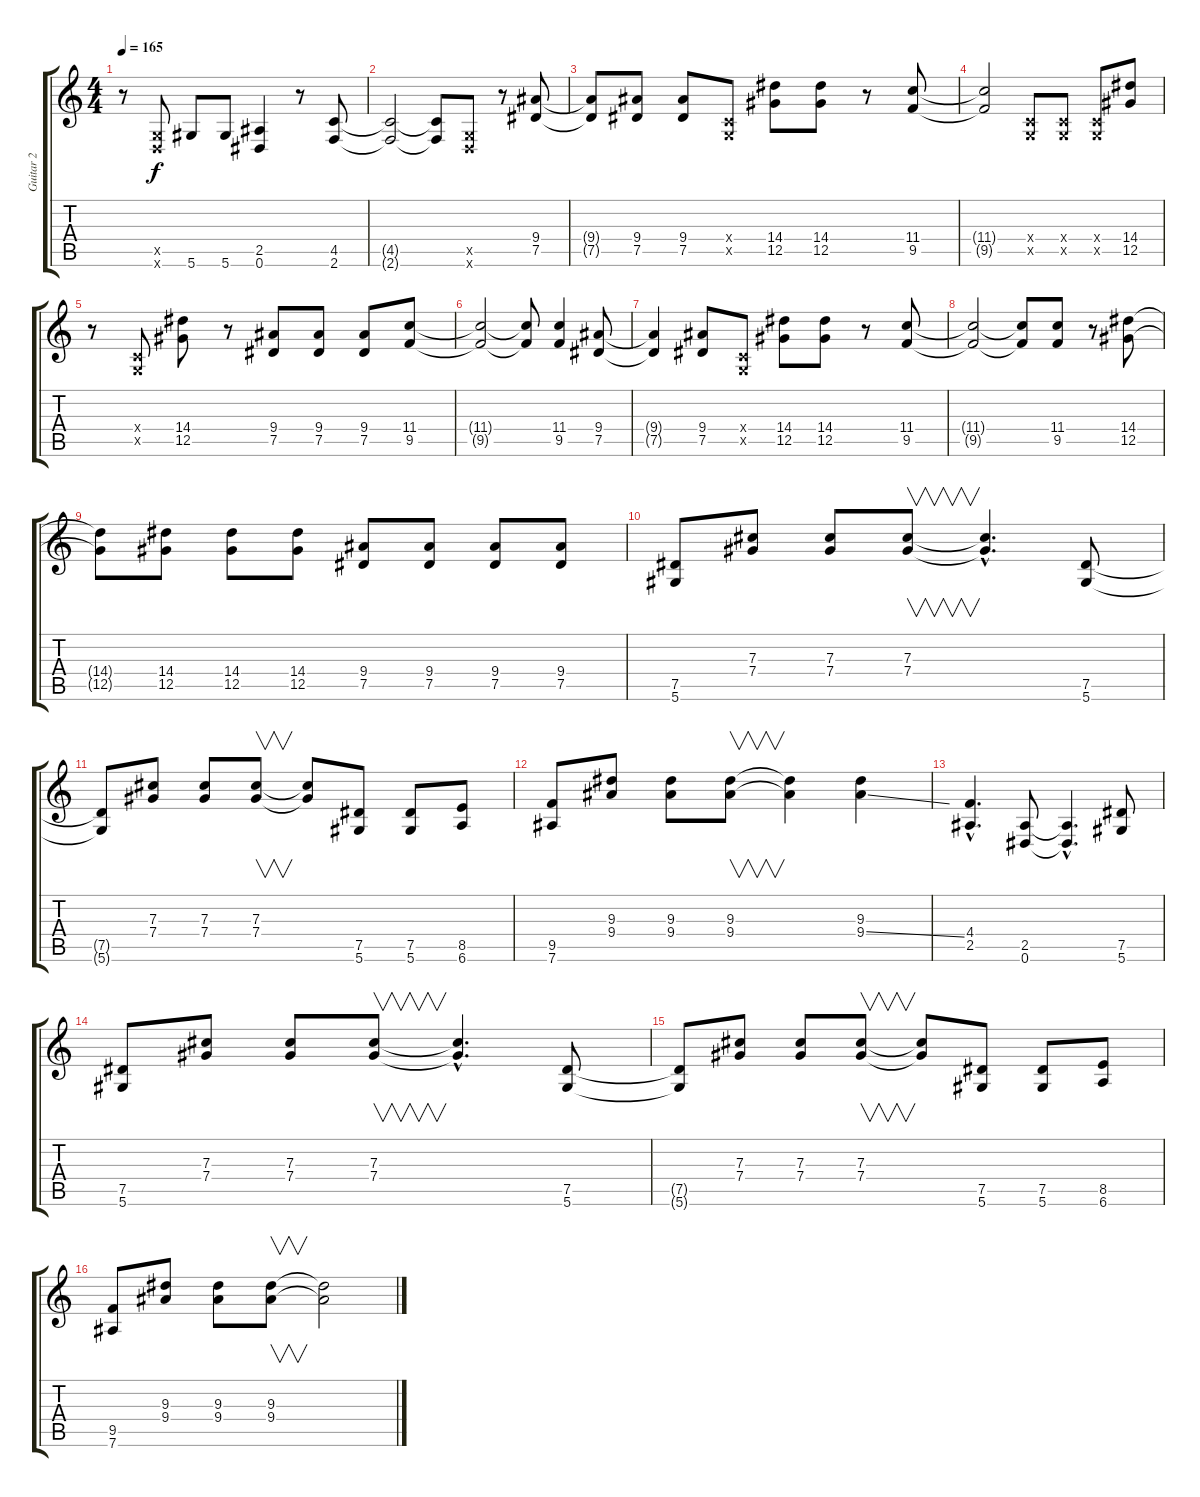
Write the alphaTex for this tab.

\track ("Guitar 2" "Guitar 2") {instrument distortionguitar}
\staff {score tabs}
\tuning (Eb4 Bb3 Gb3 Db3 Ab2 Eb2) {hide}
\ts (4 4)
\tempo 165
\clef g2
\ks c
r.8{dy f} (-1.5{x} -1.6{x}).8 5.6.8 5.6.8 (2.5 0.6).4 r.8 (4.5 2.6).8 |
(4.5{t} 2.6{t}).2 (4.5{t} 2.6{t}).8 (-1.5{x} -1.6{x}).8 r.8 (9.4 7.5).8 |
(9.4{t} 7.5{t}).8 (9.4 7.5).8 (9.4 7.5).8 (-1.4{x} -1.5{x}).8 (14.4 12.5).8 (14.4 12.5).8 r.8 (11.4 9.5).8 |
(11.4{t} 9.5{t}).2 (-1.4{x} -1.5{x}).8 (-1.4{x} -1.5{x}).8 (-1.4{x} -1.5{x}).8 (14.4 12.5).8 |
r.8 (-1.4{x} -1.5{x}).8 (14.4 12.5).8 r.8 (9.4 7.5).8 (9.4 7.5).8 (9.4 7.5).8 (11.4 9.5).8 |
(11.4{t} 9.5{t}).2 (11.4{t} 9.5{t}).8 (11.4 9.5).4 (9.4 7.5).8 |
(9.4{t} 7.5{t}).4 (9.4 7.5).8 (-1.4{x} -1.5{x}).8 (14.4 12.5).8 (14.4 12.5).8 r.8 (11.4 9.5).8 |
(11.4{t} 9.5{t}).2 (11.4{t} 9.5{t}).8 (11.4 9.5).8 r.8 (14.4 12.5).8 |
(14.4{t} 12.5{t}).8 (14.4 12.5).8 (14.4 12.5).8 (14.4 12.5).8 (9.4 7.5).8 (9.4 7.5).8 (9.4 7.5).8 (9.4 7.5).8 |
(7.5 5.6).8 (7.3 7.4).8 (7.3 7.4).8 (7.3 7.4).8{v} (7.3{hac t} 7.4{hac t}).4{d} (7.5 5.6).8 |
(7.5{t} 5.6{t}).8 (7.3 7.4).8 (7.3 7.4).8 (7.3 7.4).8{v} (7.3{t} 7.4{t}).8 (7.5 5.6).8 (7.5 5.6).8 (8.5 6.6).8 |
(9.5 7.6).8 (9.3 9.4).8 (9.3 9.4).8 (9.3 9.4).8{v} (9.3{t} 9.4{t}).4 (9.3 9.4{ss}).4 |
(4.4{hac} 2.5{hac}).4{d} (2.5 0.6).8 (2.5{hac t} 0.6{hac t}).4{d} (7.5 5.6).8 |
(7.5 5.6).8 (7.3 7.4).8 (7.3 7.4).8 (7.3 7.4).8{v} (7.3{hac t} 7.4{hac t}).4{d} (7.5 5.6).8 |
(7.5{t} 5.6{t}).8 (7.3 7.4).8 (7.3 7.4).8 (7.3 7.4).8{v} (7.3{t} 7.4{t}).8 (7.5 5.6).8 (7.5 5.6).8 (8.5 6.6).8 |
(9.5 7.6).8 (9.3 9.4).8 (9.3 9.4).8 (9.3 9.4).8{v} (9.3{t} 9.4{t}).2
